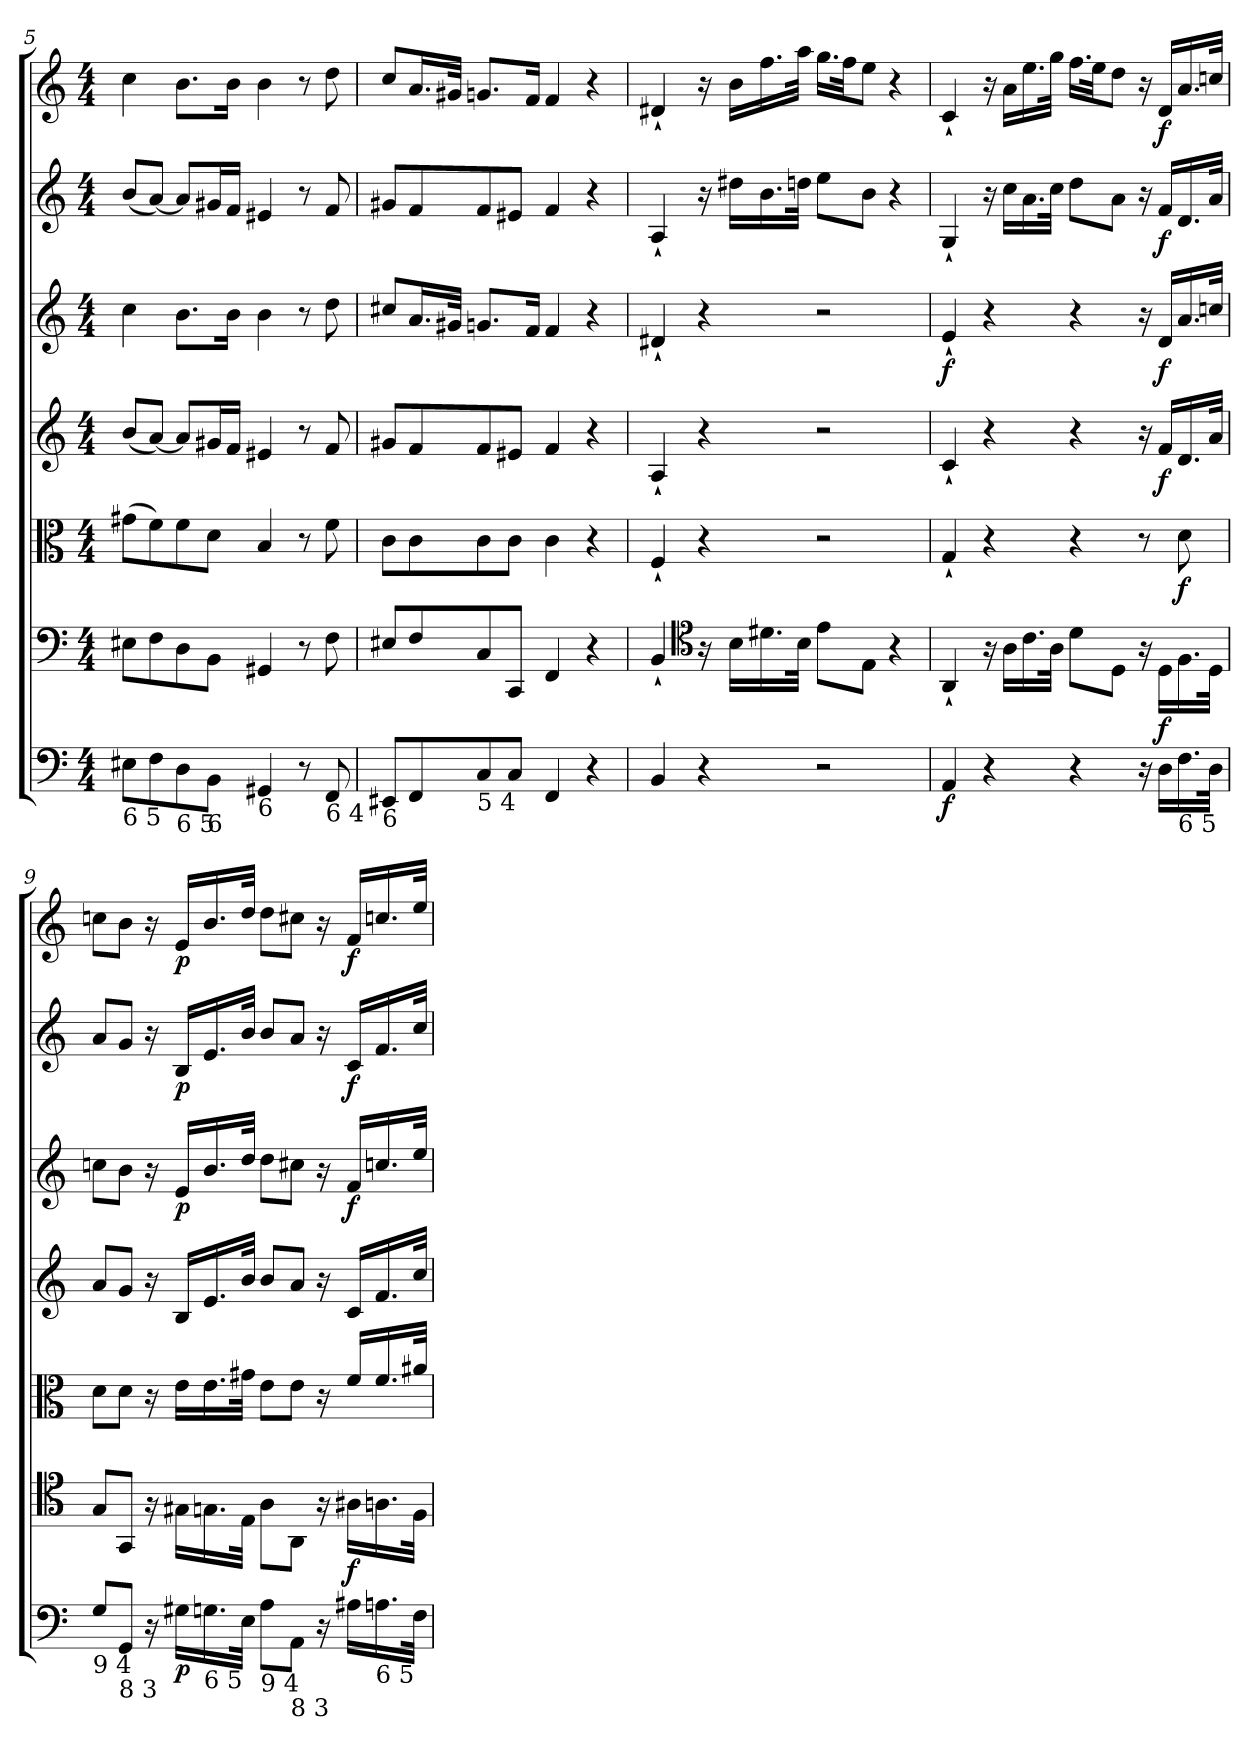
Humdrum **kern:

**kern	**kern	**dynam	**kern	**kern	**dynam	**kern	**dynam	**kern	**dynam	**kern	**dynam
*part5	*part5	*part5	*part4	*part4	*part4	*part3	*part3	*part2	*part2	*part1	*part1
*staff7	*staff6	*staff6/7	*staff5	*staff4	*staff4/5	*staff3	*staff3	*staff2	*staff2	*staff1	*staff1
*clefF4	*clefF4	*	*clefC3	*clefG2	*	*clefG2	*	*clefG2	*	*clefG2	*
*M4/4	*M4/4	*	*M4/4	*M4/4	*	*M4/4	*	*M4/4	*	*M4/4	*
=5	=5	=5	=5	=5	=5	=5	=5	=5	=5	=5	=5
!LO:TX:b:t=6 5	!	!	!	!	!	!	!	!	!	!	!
8E#X\L	8E#X\L	.	(>8g#X\L	(<8b/L	.	4cc\	.	(<8b/L	.	4cc\	.
8F\	8F\	.	8f\)	[8a/J)	.	.	.	[8a/J)	.	.	.
!LO:TX:b:t=6 5	!	!	!	!	!	!	!	!	!	!	!
8D\	8D\	.	8f\	8a/L]	.	8.b\L	.	8a/L]	.	8.b\L	.
!LO:TX:b:t=6	!	!	!	!	!	!	!	!	!	!	!
8BB\J	8BB\J	.	8d\J	16g#X/L	.	.	.	16g#X/L	.	.	.
.	.	.	.	16f/JJ	.	16b\Jk	.	16f/JJ	.	16b\Jk	.
!LO:TX:b:t=6	!	!	!	!	!	!	!	!	!	!	!
4GG#X/	4GG#X/	.	4B/	4e#X/	.	4b\	.	4e#X/	.	4b\	.
8r	8r	.	8r	8r	.	8r	.	8r	.	8r	.
!LO:TX:b:t=6 4	!	!	!	!	!	!	!	!	!	!	!
8FF/	8F\	.	8f\	8f/	.	8dd\	.	8f/	.	8dd\	.
=6	=6	=6	=6	=6	=6	=6	=6	=6	=6	=6	=6
!LO:TX:b:t=6	!	!	!	!	!	!	!	!	!	!	!
8EE#X/L	8E#X/L	.	8c\L	8g#X/L	.	8cc#X/L	.	8g#X/L	.	8cc/L	.
8FF/	8F/	.	8c\	8f/	.	16.a/L	.	8f/	.	16.a/L	.
.	.	.	.	.	.	32g#X/JJk	.	.	.	32g#X/JJk	.
!LO:TX:b:t=5 4	!	!	!	!	!	!	!	!	!	!	!
8C/	8C/	.	8c\	8f/	.	8.g/L	.	8f/	.	8.g/L	.
8C/J	8CC/J	.	8c\J	8e#X/J	.	.	.	8e#X/J	.	.	.
.	.	.	.	.	.	16f/Jk	.	.	.	16f/Jk	.
4FF/	4FF/	.	4c\	4f/	.	4f/	.	4f/	.	4f/	.
4r	4r	.	4r	4r	.	4r	.	4r	.	4r	.
=7	=7	=7	=7	=7	=7	=7	=7	=7	=7	=7	=7
4BB/	4BB`</	.	4F`</	4A`</	.	4d#X`</	.	4A`</	.	4d#X`</	.
*	*clefC4	*	*	*	*	*	*	*	*	*	*
4r	16r	.	4r	4r	.	4r	.	16r	.	16r	.
.	16B\LL	.	.	.	.	.	.	16dd#X\LL	.	16b\LL	.
.	16.d#X\	.	.	.	.	.	.	16.b\	.	16.ff\	.
.	32B\JJk	.	.	.	.	.	.	32dd\JJk	.	32aa\JJk	.
2r	8e\L	.	2r	2r	.	2r	.	8ee\L	.	16.gg\LL	.
.	.	.	.	.	.	.	.	.	.	32ff\Jk	.
.	8E\J	.	.	.	.	.	.	8b\J	.	8ee\J	.
.	4r	.	.	.	.	.	.	4r	.	4r	.
=8	=8	=8	=8	=8	=8	=8	=8	=8	=8	=8	=8
!	!	!LO:DY:b=2	!	!	!	!	!LO:DY:b	!	!	!	!
4AA/	4AA`</	f	4G`</	4c`</	.	4e`</	f	4G`</	.	4c`</	.
4r	16r	.	4r	4r	.	4r	.	16r	.	16r	.
.	16A\LL	.	.	.	.	.	.	16cc\LL	.	16a\LL	.
.	16.c\	.	.	.	.	.	.	16.a\	.	16.ee\	.
.	32A\JJk	.	.	.	.	.	.	32cc\JJk	.	32gg\JJk	.
4r	8d\L	.	4r	4r	.	4r	.	8dd\L	.	16.ff\LL	.
.	.	.	.	.	.	.	.	.	.	32ee\Jk	.
.	8D\J	.	.	.	.	.	.	8a\J	.	8dd\J	.
16r	16r	.	8r	16r	.	16r	.	16r	.	16r	.
!	!	!LO:DY:b	!	!	!LO:DY:b	!	!LO:DY:b	!	!LO:DY:b	!	!LO:DY:b
16D\LL	16D\LL	f	.	16f/LL	f	16d/LL	f	16f/LL	f	16d/LL	f
!LO:TX:b:t=6 5	!	!	!	!	!	!	!	!	!	!	!
!	!	!	!	!	!LO:DY:b=2	!	!	!	!	!	!
16.F\	16.F\	.	8d\	16.d/	f	16.a/	.	16.d/	.	16.a/	.
32D\JJk	32D\JJk	.	.	32a/JJk	.	32ccn/JJk	.	32a/JJk	.	32ccn/JJk	.
=9	=9	=9	=9	=9	=9	=9	=9	=9	=9	=9	=9
!LO:TX:b:t=9 4	!	!	!	!	!	!	!	!	!	!	!
8G/L	8G/L	.	8d\L	8a/L	.	8ccn\L	.	8a/L	.	8ccn\L	.
!LO:TX:b:t=8 3	!	!	!	!	!	!	!	!	!	!	!
8GG/J	8GG/J	.	8d\J	8g/J	.	8b\J	.	8g/J	.	8b\J	.
16r	16r	.	16r	16r	.	16r	.	16r	.	16r	.
!	!	!LO:DY:b=2	!	!	!	!	!LO:DY:b	!	!LO:DY:b	!	!LO:DY:b
16G#X\LL	16G#X\LL	p	16e\LL	16B/LL	.	16e/LL	p	16B/LL	p	16e/LL	p
!LO:TX:b:t=6 5	!	!	!	!	!	!	!	!	!	!	!
16.G\	16.G\	.	16.e\	16.e/	.	16.b/	.	16.e/	.	16.b/	.
32E\JJk	32E\JJk	.	32g#X\JJk	32b/JJk	.	32dd/JJk	.	32b/JJk	.	32dd/JJk	.
!LO:TX:b:t=9 4	!	!	!	!	!	!	!	!	!	!	!
8A\L	8A\L	.	8e\L	8b/L	.	8dd\L	.	8b/L	.	8dd\L	.
!LO:TX:b:t=8 3	!	!	!	!	!	!	!	!	!	!	!
8AA\J	8AA\J	.	8e\J	8a/J	.	8cc#X\J	.	8a/J	.	8cc#X\J	.
16r	16r	.	16r	16r	.	16r	.	16r	.	16r	.
!	!	!LO:DY:b	!	!	!	!	!LO:DY:b	!	!LO:DY:b	!	!LO:DY:b
16A#X\LL	16A#X\LL	f	16f/LL	16c/LL	.	16f/LL	f	16c/LL	f	16f/LL	f
!LO:TX:b:t=6 5	!	!	!	!	!	!	!	!	!	!	!
16.A\	16.A\	.	16.f/	16.f/	.	16.cc/	.	16.f/	.	16.cc/	.
32F\JJk	32F\JJk	.	32a#X/JJk	32cc/JJk	.	32ee/JJk	.	32cc/JJk	.	32ee/JJk	.
=	=	=	=	=	=	=	=	=	=	=	=
*-	*-	*-	*-	*-	*-	*-	*-	*-	*-	*-	*-
